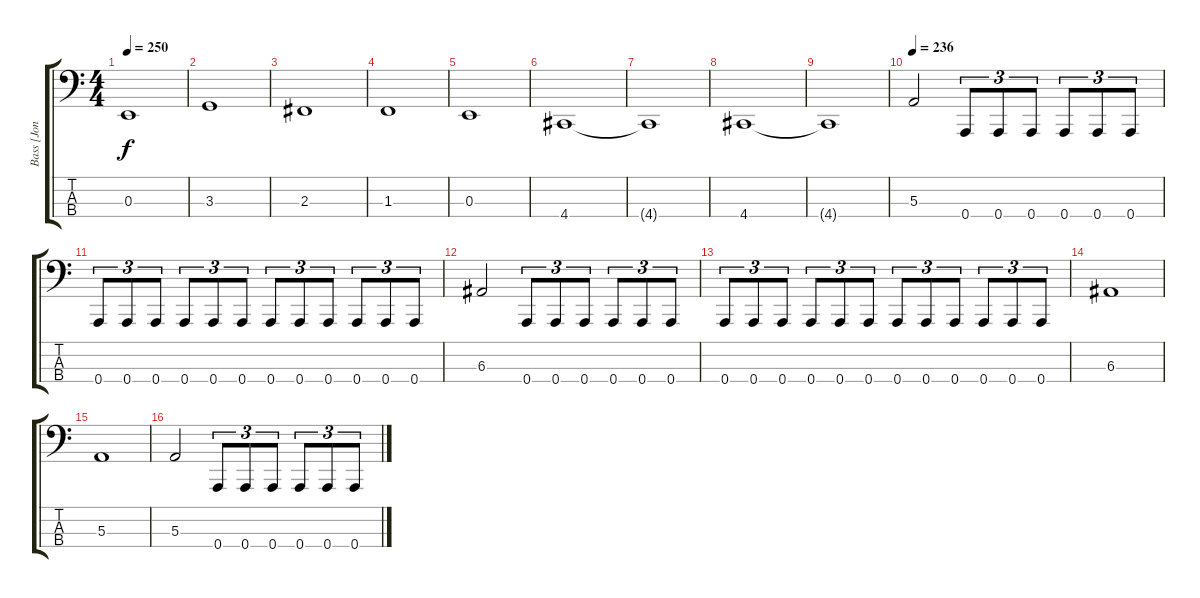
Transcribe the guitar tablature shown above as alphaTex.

\track ("Bass [Jon Vesano]" "Bass [Jon ") {instrument electricbassfinger}
\staff {score tabs}
\tuning (D2 A1 E1 A0) {hide}
\ts (4 4)
\tempo 250
\clef f4
\ks c
0.3.1{dy f} |
3.3.1 |
2.3.1 |
1.3.1 |
0.3.1 |
4.4.1 |
4.4{t}.1 |
4.4.1 |
4.4{t}.1 |
\tempo 236
5.3.2 0.4.8{tu (3 2)} 0.4.8{tu (3 2)} 0.4.8{tu (3 2)} 0.4.8{tu (3 2)} 0.4.8{tu (3 2)} 0.4.8{tu (3 2)} |
0.4.8{tu (3 2)} 0.4.8{tu (3 2)} 0.4.8{tu (3 2)} 0.4.8{tu (3 2)} 0.4.8{tu (3 2)} 0.4.8{tu (3 2)} 0.4.8{tu (3 2)} 0.4.8{tu (3 2)} 0.4.8{tu (3 2)} 0.4.8{tu (3 2)} 0.4.8{tu (3 2)} 0.4.8{tu (3 2)} |
6.3.2 0.4.8{tu (3 2)} 0.4.8{tu (3 2)} 0.4.8{tu (3 2)} 0.4.8{tu (3 2)} 0.4.8{tu (3 2)} 0.4.8{tu (3 2)} |
0.4.8{tu (3 2)} 0.4.8{tu (3 2)} 0.4.8{tu (3 2)} 0.4.8{tu (3 2)} 0.4.8{tu (3 2)} 0.4.8{tu (3 2)} 0.4.8{tu (3 2)} 0.4.8{tu (3 2)} 0.4.8{tu (3 2)} 0.4.8{tu (3 2)} 0.4.8{tu (3 2)} 0.4.8{tu (3 2)} |
6.3.1 |
5.3.1 |
5.3.2 0.4.8{tu (3 2)} 0.4.8{tu (3 2)} 0.4.8{tu (3 2)} 0.4.8{tu (3 2)} 0.4.8{tu (3 2)} 0.4.8{tu (3 2)}
